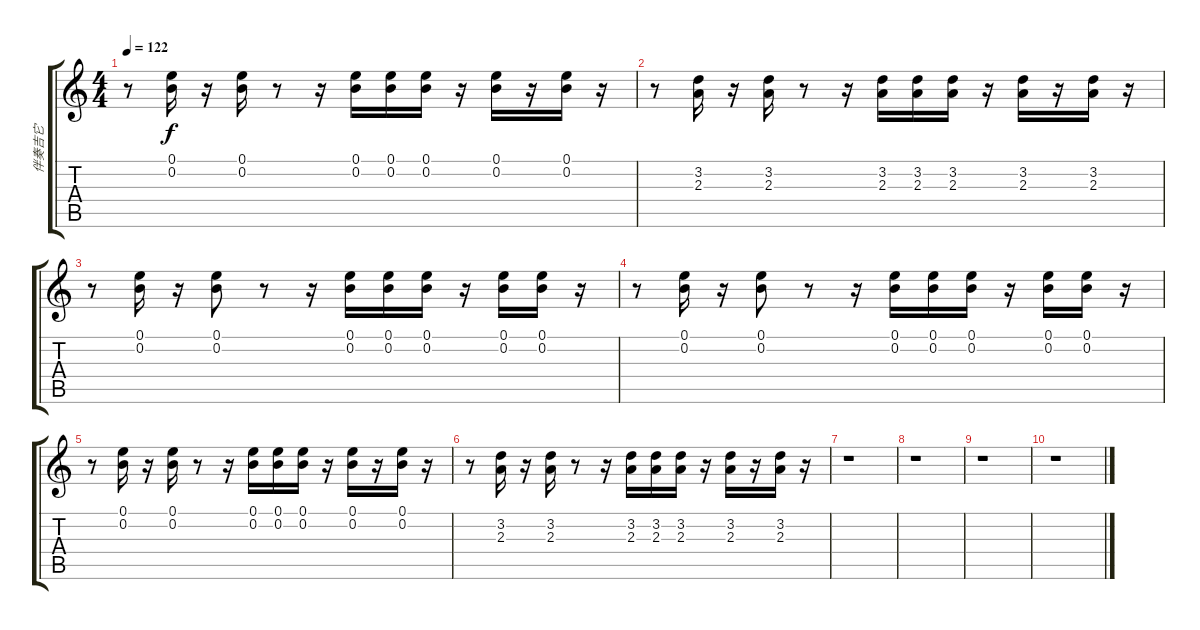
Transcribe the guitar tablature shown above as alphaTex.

\track ("伴奏吉它" "伴奏吉它") {instrument distortionguitar}
\staff {score tabs}
\tuning (E4 B3 G3 D3 A2 E2) {hide}
\ts (4 4)
\tempo 122
\clef g2
\ks c
r.8{dy f} (0.1 0.2).16 r.16 (0.1 0.2).16 r.8 r.16 (0.1 0.2).16 (0.1 0.2).16 (0.1 0.2).16 r.16 (0.1 0.2).16 r.16 (0.1 0.2).16 r.16 |
r.8 (3.2 2.3).16 r.16 (3.2 2.3).16 r.8 r.16 (3.2 2.3).16 (3.2 2.3).16 (3.2 2.3).16 r.16 (3.2 2.3).16 r.16 (3.2 2.3).16 r.16 |
r.8 (0.1 0.2).16 r.16 (0.1 0.2).8 r.8 r.16 (0.1 0.2).16 (0.1 0.2).16 (0.1 0.2).16 r.16 (0.1 0.2).16 (0.1 0.2).16 r.16 |
r.8 (0.1 0.2).16 r.16 (0.1 0.2).8 r.8 r.16 (0.1 0.2).16 (0.1 0.2).16 (0.1 0.2).16 r.16 (0.1 0.2).16 (0.1 0.2).16 r.16 |
r.8 (0.1 0.2).16 r.16 (0.1 0.2).16 r.8 r.16 (0.1 0.2).16 (0.1 0.2).16 (0.1 0.2).16 r.16 (0.1 0.2).16 r.16 (0.1 0.2).16 r.16 |
r.8 (3.2 2.3).16 r.16 (3.2 2.3).16 r.8 r.16 (3.2 2.3).16 (3.2 2.3).16 (3.2 2.3).16 r.16 (3.2 2.3).16 r.16 (3.2 2.3).16 r.16 |
r.1 |
r.1 |
r.1 |
r.1
